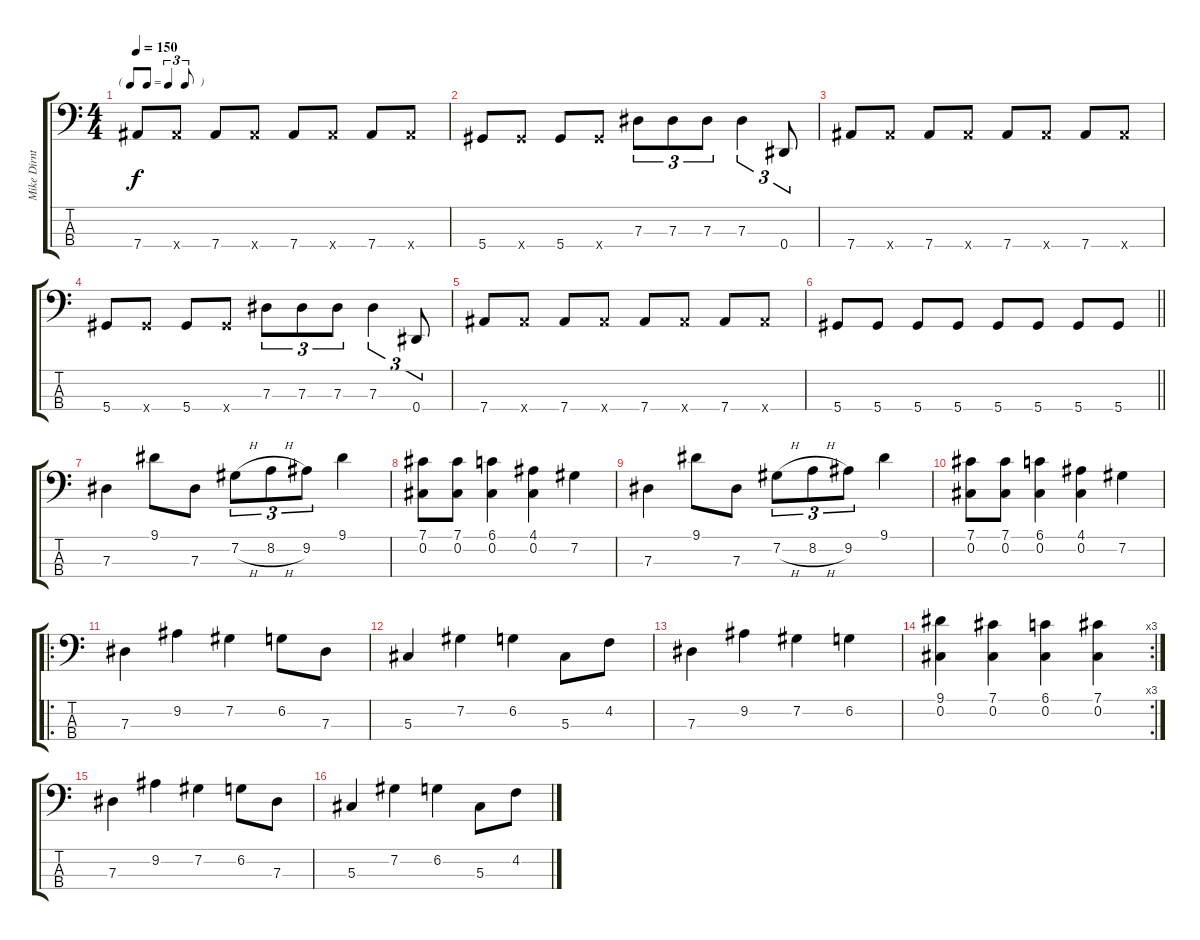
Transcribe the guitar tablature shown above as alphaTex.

\track ("Mike Dirnt" "Mike Dirnt") {instrument electricbasspick}
\staff {score tabs}
\tuning (Gb2 Db2 Ab1 Eb1) {hide}
\ts (4 4)
\tf triplet8th
\tempo 150
\clef f4
\ks c
7.4.8{dy f} 7.4{x}.8 7.4.8 7.4{x}.8 7.4.8 7.4{x}.8 7.4.8 7.4{x}.8 |
5.4.8 5.4{x}.8 5.4.8 5.4{x}.8 7.3.8{tu (3 2)} 7.3.8{tu (3 2)} 7.3.8{tu (3 2)} 7.3.4{tu (3 2)} 0.4.8{tu (3 2)} |
7.4.8 7.4{x}.8 7.4.8 7.4{x}.8 7.4.8 7.4{x}.8 7.4.8 7.4{x}.8 |
5.4.8 5.4{x}.8 5.4.8 5.4{x}.8 7.3.8{tu (3 2)} 7.3.8{tu (3 2)} 7.3.8{tu (3 2)} 7.3.4{tu (3 2)} 0.4.8{tu (3 2)} |
7.4.8 7.4{x}.8 7.4.8 7.4{x}.8 7.4.8 7.4{x}.8 7.4.8 7.4{x}.8 |
\barLineRight lightlight
5.4.8 5.4.8 5.4.8 5.4.8 5.4.8 5.4.8 5.4.8 5.4.8 |
7.3.4 9.1.8 7.3.8 7.2{h}.8{tu (3 2)} 8.2{h}.8{tu (3 2)} 9.2.8{tu (3 2)} 9.1.4 |
(7.1 0.2).8 (7.1 0.2).8 (6.1 0.2).4 (4.1 0.2).4 7.2.4 |
7.3.4 9.1.8 7.3.8 7.2{h}.8{tu (3 2)} 8.2{h}.8{tu (3 2)} 9.2.8{tu (3 2)} 9.1.4 |
(7.1 0.2).8 (7.1 0.2).8 (6.1 0.2).4 (4.1 0.2).4 7.2.4 |
\ro
7.3.4 9.2.4 7.2.4 6.2.8 7.3.8 |
5.3.4 7.2.4 6.2.4 5.3.8 4.2.8 |
7.3.4 9.2.4 7.2.4 6.2.4 |
\rc 3
(9.1 0.2).4 (7.1 0.2).4 (6.1 0.2).4 (7.1 0.2).4 |
7.3.4 9.2.4 7.2.4 6.2.8 7.3.8 |
5.3.4 7.2.4 6.2.4 5.3.8 4.2.8
